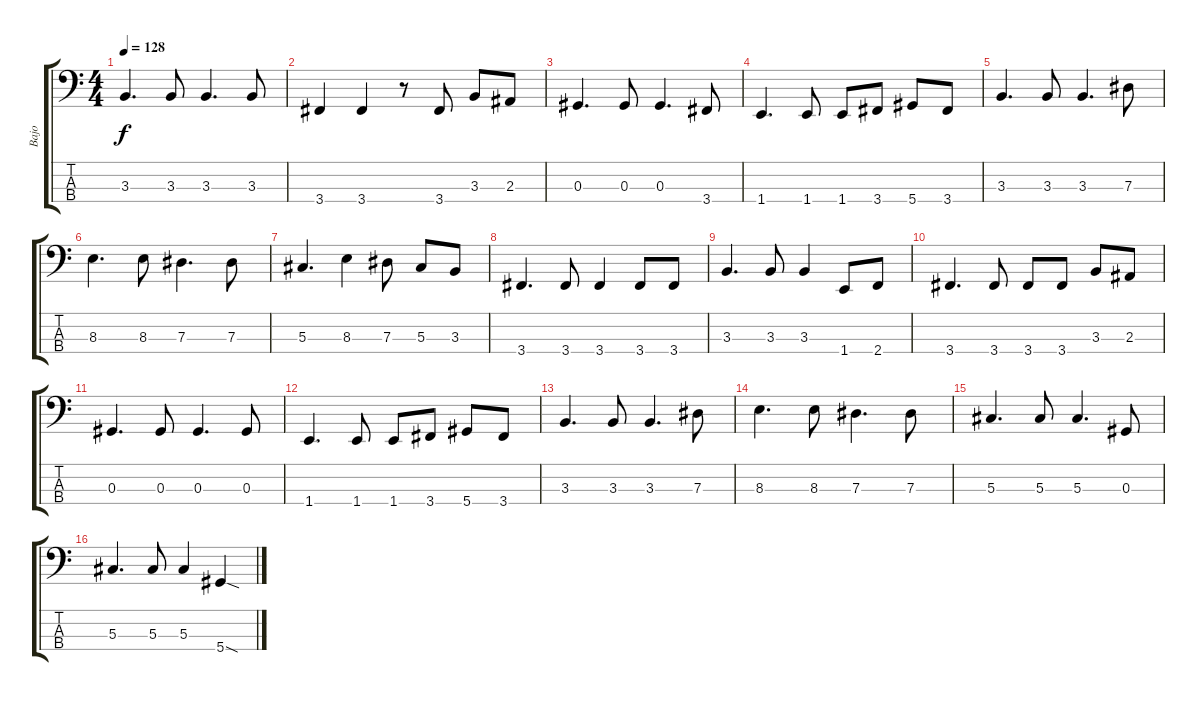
\track ("Bajo" "Bajo") {instrument electricbasspick}
\staff {score tabs}
\tuning (Gb2 Db2 Ab1 Eb1) {hide}
\ts (4 4)
\tempo 128
\clef f4
\ks c
3.3.4{d dy f} 3.3.8 3.3.4{d} 3.3.8 |
3.4.4 3.4.4 r.8 3.4.8 3.3.8 2.3.8 |
0.3.4{d} 0.3.8 0.3.4{d} 3.4.8 |
1.4.4{d} 1.4.8 1.4.8 3.4.8 5.4.8 3.4.8 |
3.3.4{d} 3.3.8 3.3.4{d} 7.3.8 |
8.3.4{d} 8.3.8 7.3.4{d} 7.3.8 |
5.3.4{d} 8.3.4 7.3.8 5.3.8 3.3.8 |
3.4.4{d} 3.4.8 3.4.4 3.4.8 3.4.8 |
3.3.4{d} 3.3.8 3.3.4 1.4.8 2.4.8 |
3.4.4{d} 3.4.8 3.4.8 3.4.8 3.3.8 2.3.8 |
0.3.4{d} 0.3.8 0.3.4{d} 0.3.8 |
1.4.4{d} 1.4.8 1.4.8 3.4.8 5.4.8 3.4.8 |
3.3.4{d} 3.3.8 3.3.4{d} 7.3.8 |
8.3.4{d} 8.3.8 7.3.4{d} 7.3.8 |
5.3.4{d} 5.3.8 5.3.4{d} 0.3.8 |
5.3.4{d} 5.3.8 5.3.4 5.4{sod}.4
